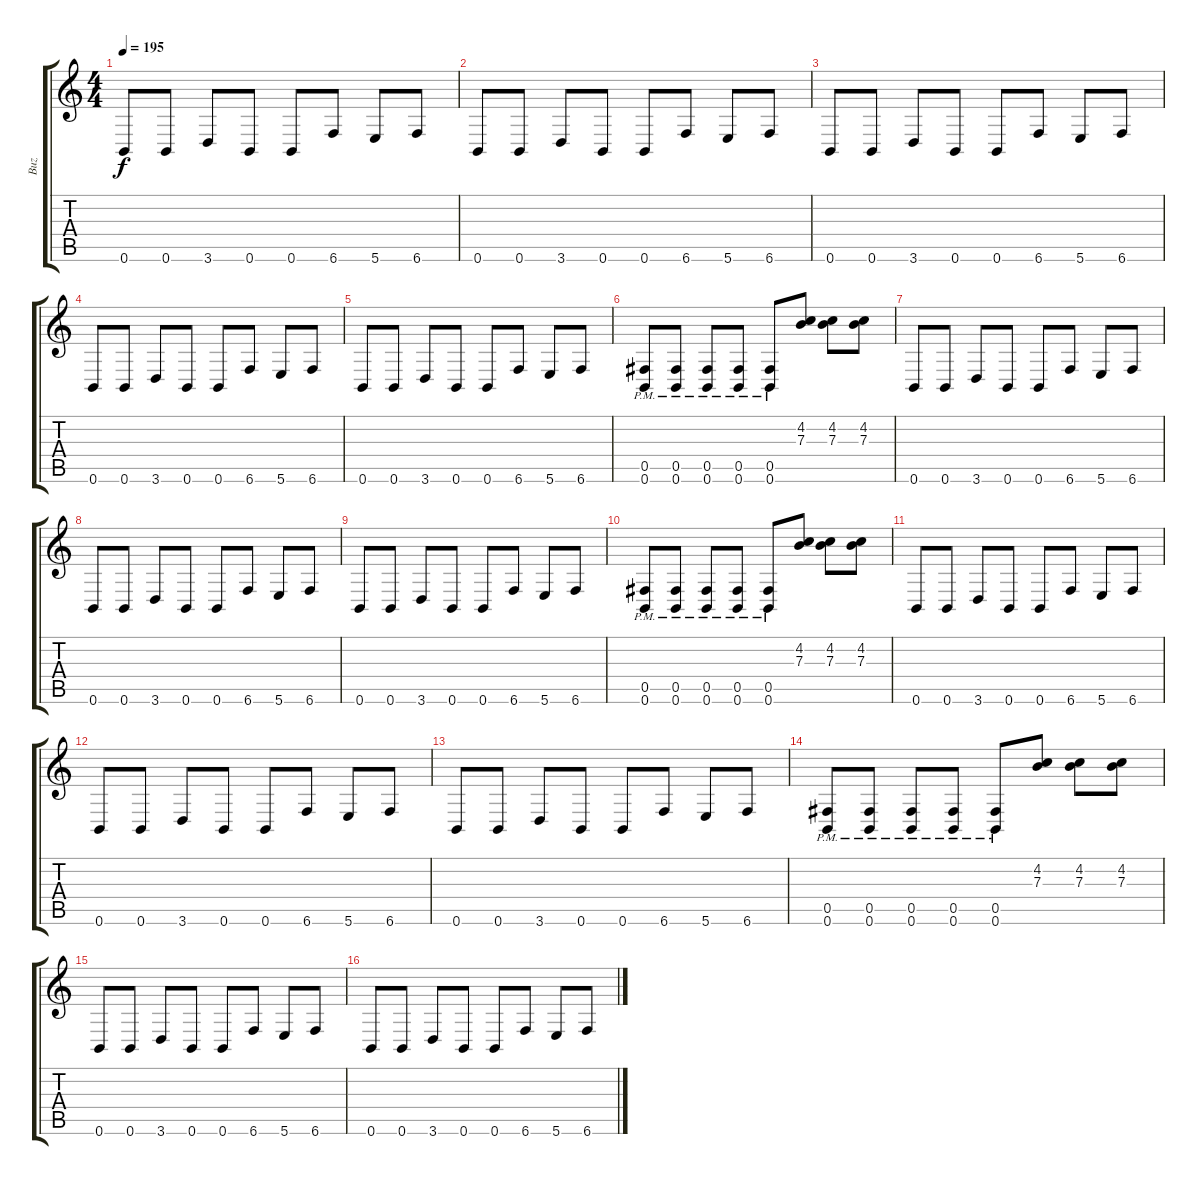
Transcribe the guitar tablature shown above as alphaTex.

\track ("Buz" "Buz") {instrument distortionguitar}
\staff {score tabs}
\tuning (Db4 Ab3 E3 B2 Gb2 B1) {hide}
\ts (4 4)
\tempo 195
\clef g2
\ks c
0.6.8{dy f} 0.6.8 3.6.8 0.6.8 0.6.8 6.6.8 5.6.8 6.6.8 |
0.6.8 0.6.8 3.6.8 0.6.8 0.6.8 6.6.8 5.6.8 6.6.8 |
0.6.8 0.6.8 3.6.8 0.6.8 0.6.8 6.6.8 5.6.8 6.6.8 |
0.6.8 0.6.8 3.6.8 0.6.8 0.6.8 6.6.8 5.6.8 6.6.8 |
0.6.8 0.6.8 3.6.8 0.6.8 0.6.8 6.6.8 5.6.8 6.6.8 |
(0.5{pm} 0.6{pm}).8 (0.5{pm} 0.6{pm}).8 (0.5{pm} 0.6{pm}).8 (0.5{pm} 0.6{pm}).8 (0.5{pm} 0.6{pm}).8 (4.2 7.3).8 (4.2 7.3).8 (4.2 7.3).8 |
0.6.8 0.6.8 3.6.8 0.6.8 0.6.8 6.6.8 5.6.8 6.6.8 |
0.6.8 0.6.8 3.6.8 0.6.8 0.6.8 6.6.8 5.6.8 6.6.8 |
0.6.8 0.6.8 3.6.8 0.6.8 0.6.8 6.6.8 5.6.8 6.6.8 |
(0.5{pm} 0.6{pm}).8 (0.5{pm} 0.6{pm}).8 (0.5{pm} 0.6{pm}).8 (0.5{pm} 0.6{pm}).8 (0.5{pm} 0.6{pm}).8 (4.2 7.3).8 (4.2 7.3).8 (4.2 7.3).8 |
0.6.8 0.6.8 3.6.8 0.6.8 0.6.8 6.6.8 5.6.8 6.6.8 |
0.6.8 0.6.8 3.6.8 0.6.8 0.6.8 6.6.8 5.6.8 6.6.8 |
0.6.8 0.6.8 3.6.8 0.6.8 0.6.8 6.6.8 5.6.8 6.6.8 |
(0.5{pm} 0.6{pm}).8 (0.5{pm} 0.6{pm}).8 (0.5{pm} 0.6{pm}).8 (0.5{pm} 0.6{pm}).8 (0.5{pm} 0.6{pm}).8 (4.2 7.3).8 (4.2 7.3).8 (4.2 7.3).8 |
0.6.8 0.6.8 3.6.8 0.6.8 0.6.8 6.6.8 5.6.8 6.6.8 |
0.6.8 0.6.8 3.6.8 0.6.8 0.6.8 6.6.8 5.6.8 6.6.8
